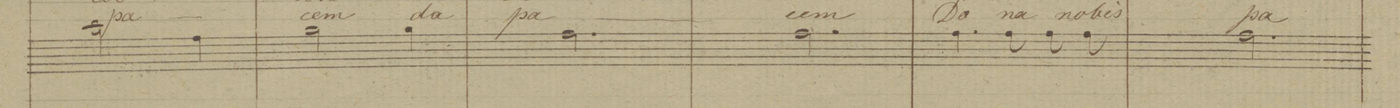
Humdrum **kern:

**kern	**dynam	**text	**text
*I"Alto	*	*	*
*clefC3	*	*	*
*k[b-]	*	*	*
*M3/4	*	*	*
2b-\	.	.	.
4g\	.	.	.
=15	=15	=15	=15
2a\	.	.	.
4a\	.	.	.
=16	=16	=16	=16
2.g\	.	.	.
=17	=17	=17	=17
2.g\	.	.	.
=18	=18	=18	=18
4.g\	.	.	.
*8\right	*	*	*
8g\	.	.	.
8g\	.	.	.
8g\	.	.	.
=19	=19	=19	=19
2.g\	.	.	.
=20	=20	=20	=20
*-	*-	*-	*-
